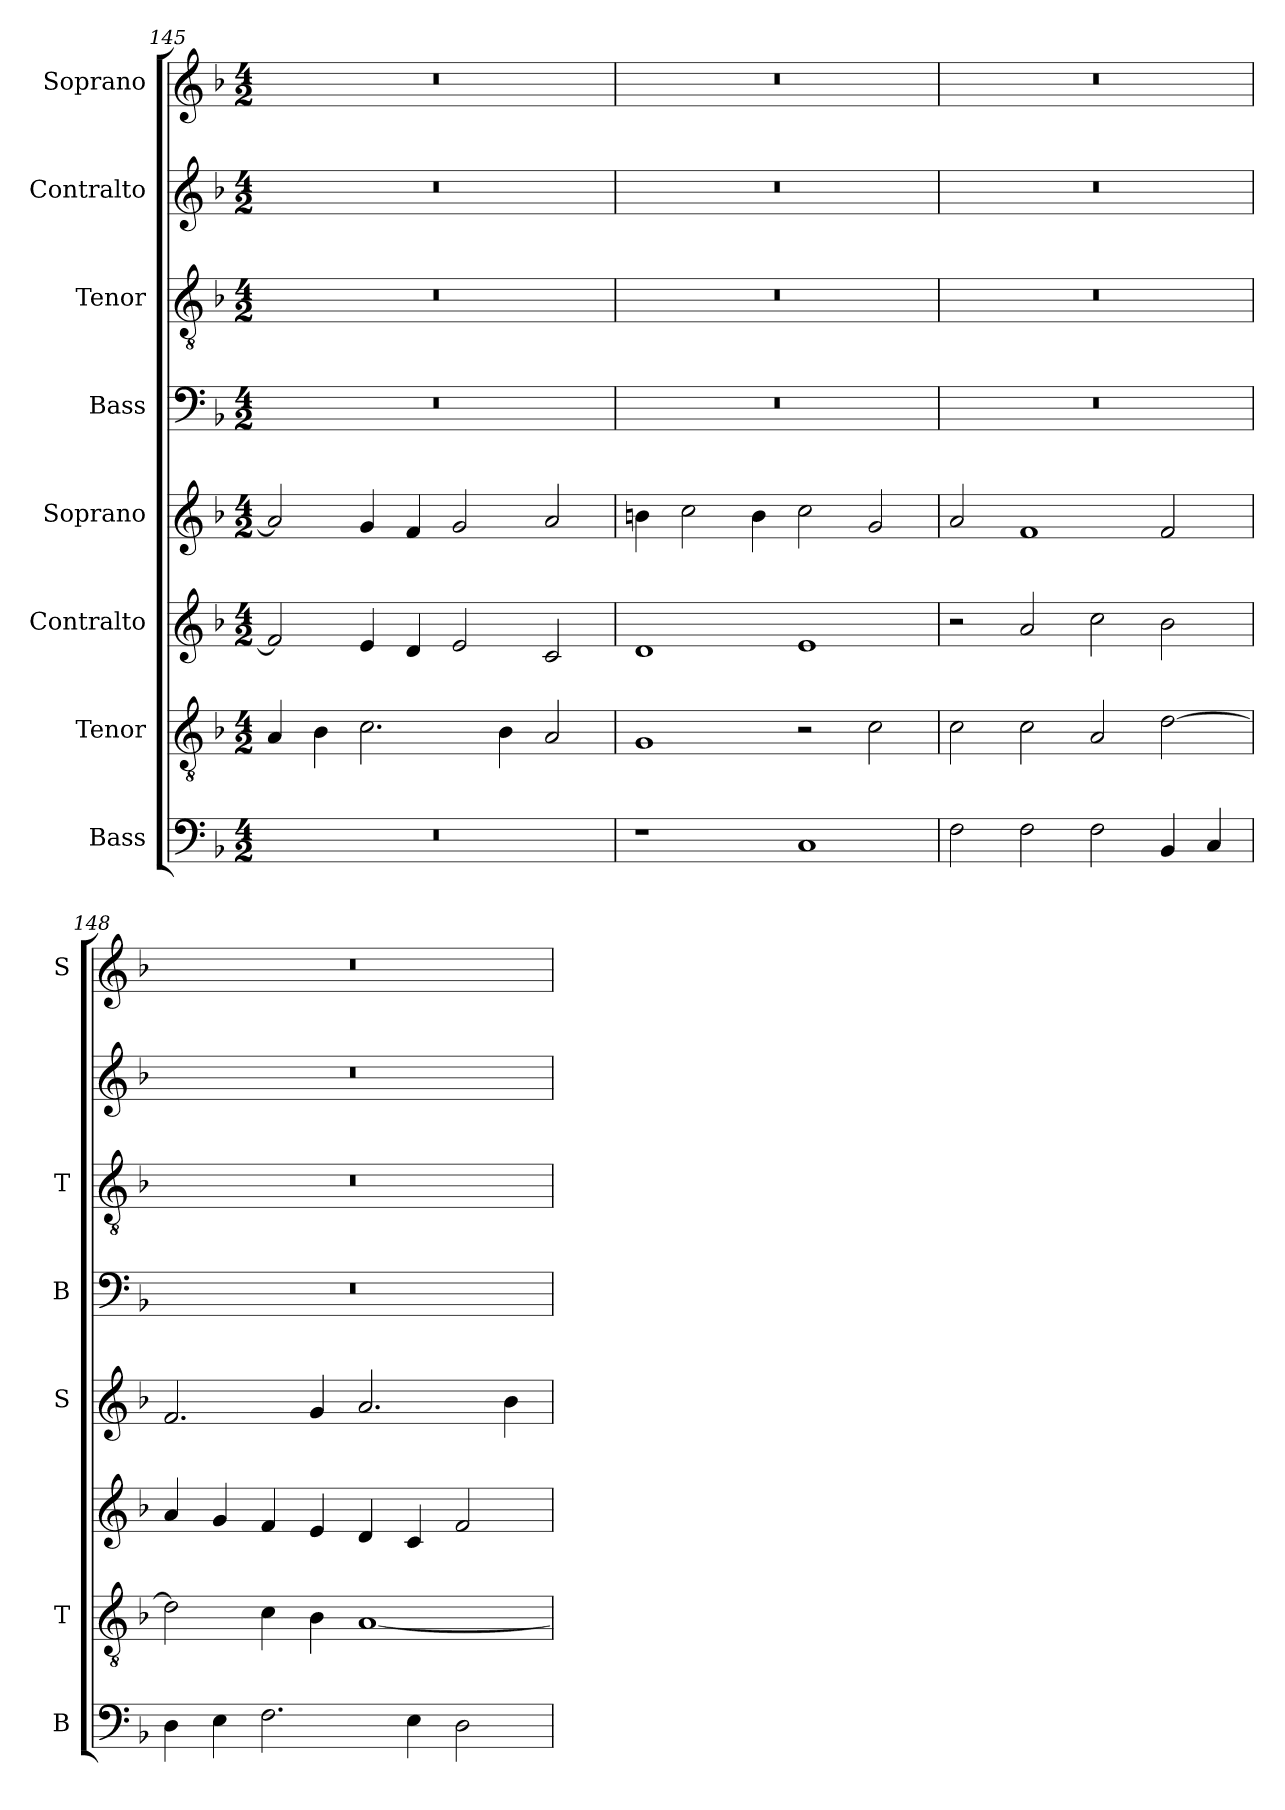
**kern	**kern	**kern	**kern	**kern	**kern	**kern	**kern
*part8	*part7	*part6	*part5	*part4	*part3	*part2	*part1
*staff8	*staff7	*staff6	*staff5	*staff4	*staff3	*staff2	*staff1
*I"Bass	*I"Tenor	*I"Contralto	*I"Soprano	*I"Bass	*I"Tenor	*I"Contralto	*I"Soprano
*I'B	*I'T	*	*I'S	*I'B	*I'T	*	*I'S
*clefF4	*clefGv2	*clefG2	*clefG2	*clefF4	*clefGv2	*clefG2	*clefG2
*k[b-]	*k[b-]	*k[b-]	*k[b-]	*k[b-]	*k[b-]	*k[b-]	*k[b-]
*F:ion	*F:ion	*F:ion	*F:ion	*F:ion	*F:ion	*F:ion	*F:ion
*M4/2	*M4/2	*M4/2	*M4/2	*M4/2	*M4/2	*M4/2	*M4/2
=145	=145	=145	=145	=145	=145	=145	=145
0r	4A	2f]	2a]	0r	0r	0r	0r
.	4B-	.	.	.	.	.	.
.	2.c	4e	4g	.	.	.	.
.	.	4d	4f	.	.	.	.
.	.	2e	2g	.	.	.	.
.	4B-	.	.	.	.	.	.
.	2A	2c	2a	.	.	.	.
=146	=146	=146	=146	=146	=146	=146	=146
1r	1G	1d	4bn	0r	0r	0r	0r
.	.	.	2cc	.	.	.	.
.	.	.	4b	.	.	.	.
1C	2r	1e	2cc	.	.	.	.
.	2c	.	2g	.	.	.	.
=147	=147	=147	=147	=147	=147	=147	=147
2F	2c	2r	2a	0r	0r	0r	0r
2F	2c	2a	1f	.	.	.	.
2F	2A	2cc	.	.	.	.	.
4BB-	[2d	2b-	2f	.	.	.	.
4C	.	.	.	.	.	.	.
=148	=148	=148	=148	=148	=148	=148	=148
4D	2d]	4a	2.f	0r	0r	0r	0r
4E	.	4g	.	.	.	.	.
2.F	4c	4f	.	.	.	.	.
.	4B-	4e	4g	.	.	.	.
.	[1A	4d	2.a	.	.	.	.
4E	.	4c	.	.	.	.	.
2D	.	2f	.	.	.	.	.
.	.	.	4b-	.	.	.	.
=	=	=	=	=	=	=	=
*-	*-	*-	*-	*-	*-	*-	*-
